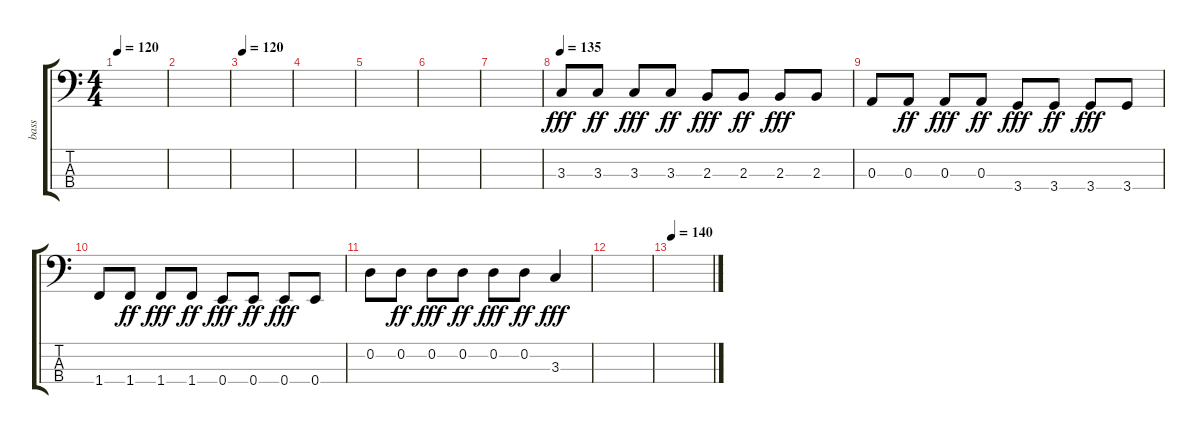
\track ("bass" "bass") {instrument electricbassfinger}
\staff {score tabs}
\tuning (G2 D2 A1 E1) {hide}
\ts (4 4)
\tempo 120
\clef f4
\ks c
|
|
\tempo 120
|
|
|
|
|
\tempo 135
3.3.8{dy fff} 3.3.8{dy ff} 3.3.8{dy fff} 3.3.8{dy ff} 2.3.8{dy fff} 2.3.8{dy ff} 2.3.8{dy fff} 2.3.8 |
0.3.8 0.3.8{dy ff} 0.3.8{dy fff} 0.3.8{dy ff} 3.4.8{dy fff} 3.4.8{dy ff} 3.4.8{dy fff} 3.4.8 |
1.4.8 1.4.8{dy ff} 1.4.8{dy fff} 1.4.8{dy ff} 0.4.8{dy fff} 0.4.8{dy ff} 0.4.8{dy fff} 0.4.8 |
0.2.8 0.2.8{dy ff} 0.2.8{dy fff} 0.2.8{dy ff} 0.2.8{dy fff} 0.2.8{dy ff} 3.3.4{dy fff} |
|
\tempo 140
